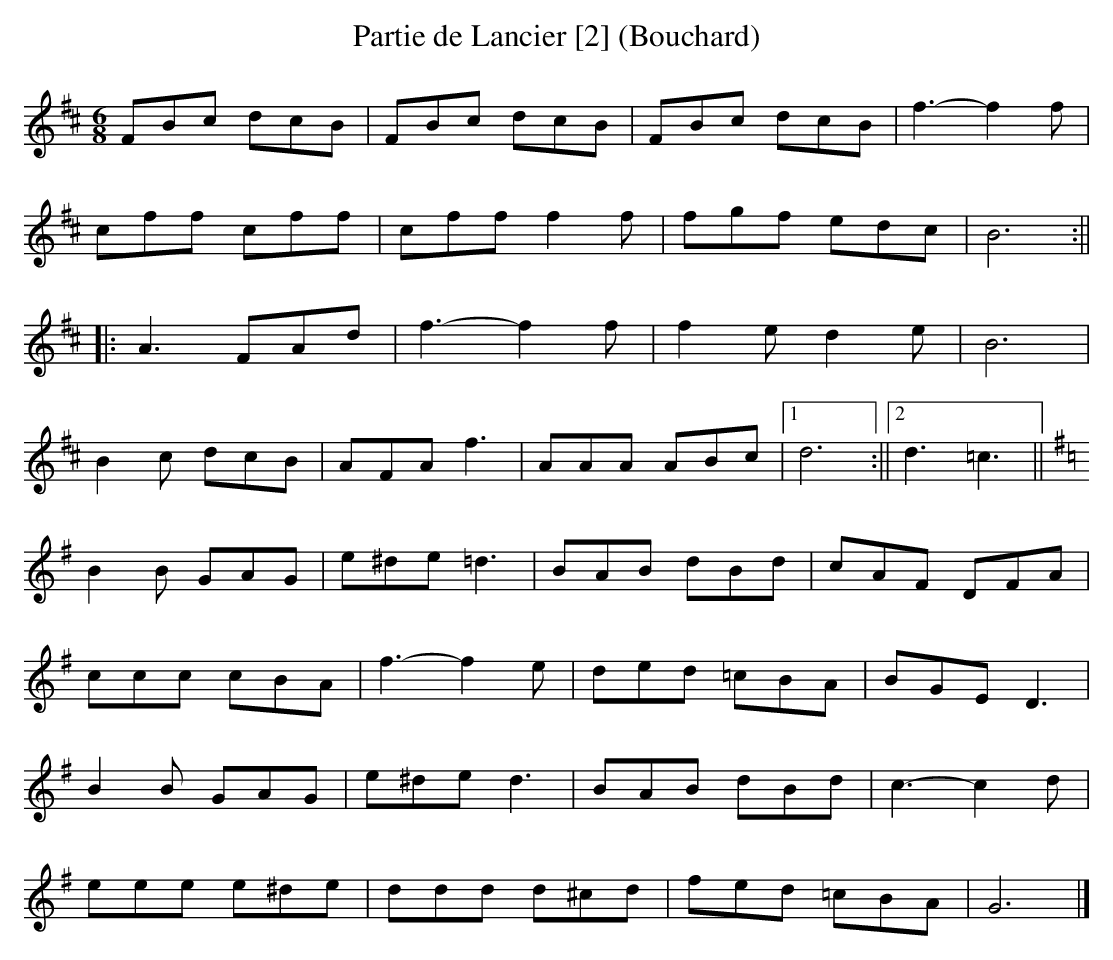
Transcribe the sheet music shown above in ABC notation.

X:1
T:Partie de Lancier [2] (Bouchard)
M:6/8
L:1/8
K:D
FBc dcB|FBc dcB|FBc dcB|f3-f2 f|
cff cff|cff f2f|fgf edc|B6:||
|:A3 FAd|f3-f2 f|f2e d2e|B6|
B2c dcB |AFA f3|AAA ABc|1 d6 :||2 d3 =c3 ||
K:G
B2B GAG |e^de =d3 |BAB dBd |cAF DFA |
ccc cBA |f3-f2 e| ded =cBA | BGE D3 |
B2B GAG |e^de d3 | BAB dBd | c3-c2 d |
eee e^de | ddd d^cd | fed =cBA | G6|]
